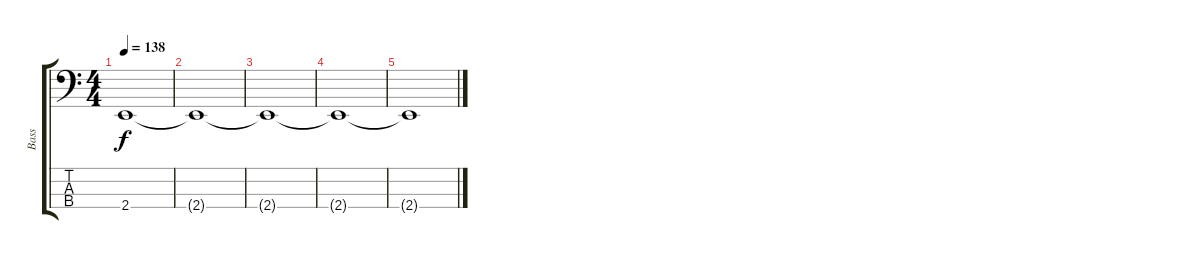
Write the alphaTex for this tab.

\track ("Bass" "Bass") {instrument electricbasspick}
\staff {score tabs}
\tuning (G2 D2 A1 D1) {hide}
\ts (4 4)
\tempo 138
\clef f4
\ks c
2.4.1{dy f volume 0} |
2.4{t}.1 |
2.4{t}.1 |
2.4{t}.1 |
2.4{t}.1
